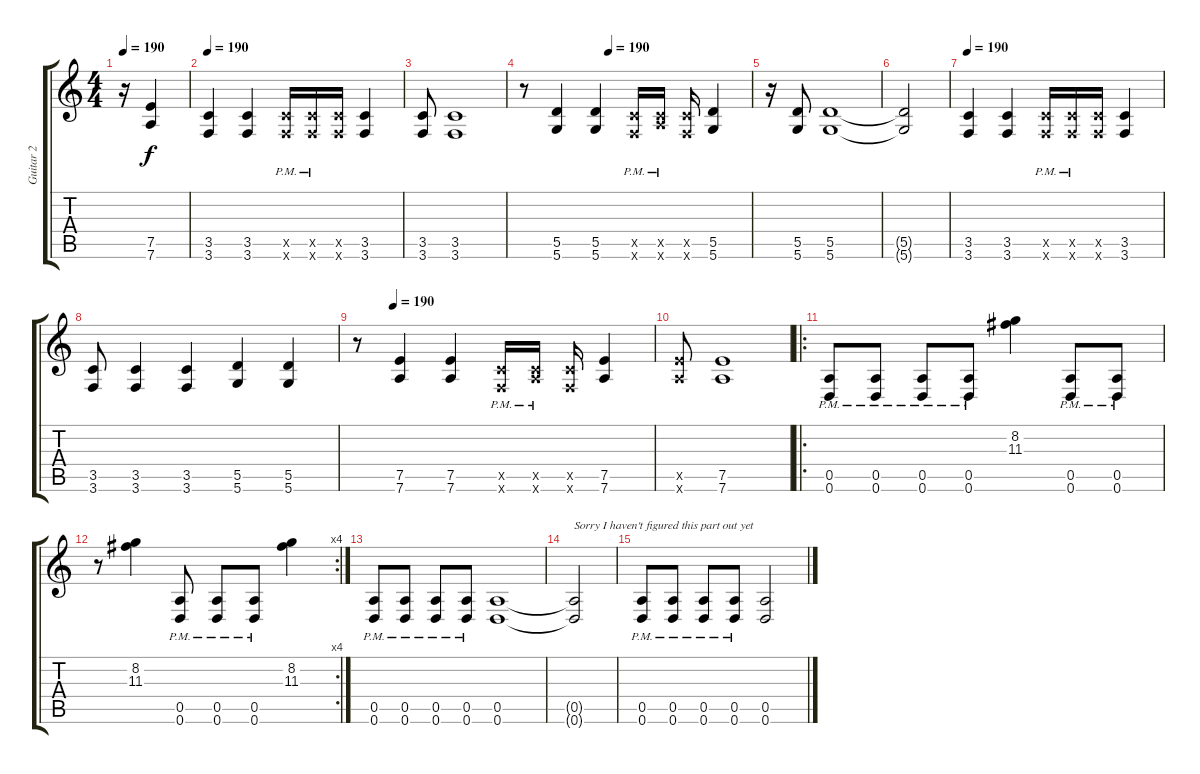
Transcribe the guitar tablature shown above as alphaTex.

\track ("Guitar 2" "Guitar 2") {instrument distortionguitar}
\staff {score tabs}
\tuning (E4 B3 G3 D3 A2 D2) {hide}
\ts (4 4)
\tempo 190
\clef g2
\ks c
r.16{dy f} (7.5 7.6).4 |
\tempo 190
(3.5 3.6).4 (3.5 3.6).4 (3.5{pm x} 3.6{pm x}).16 (3.5{pm x} 3.6{pm x}).16 (3.5{x} 3.6{x}).16 (3.5 3.6).4 |
(3.5 3.6).8 (3.5 3.6).1 |
\tempo (190 0.375)
r.8 (5.5 5.6).4 (5.5 5.6).4 (3.5{pm x} 3.6{pm x}).16 (3.5{pm x} 7.6{pm x}).16 (3.5{x} 3.6{x}).16 (5.5 5.6).4 |
r.16 (5.5 5.6).8 (5.5 5.6).1 |
(5.5{t} 5.6{t}).2 |
\tempo 190
(3.5 3.6).4 (3.5 3.6).4 (3.5{pm x} 3.6{pm x}).16 (3.5{pm x} 3.6{pm x}).16 (3.5{x} 3.6{x}).16 (3.5 3.6).4 |
(3.5 3.6).8 (3.5 3.6).4 (3.5 3.6).4 (5.5 5.6).4 (5.5 5.6).4 |
\tempo (190 0.125)
r.8 (7.5 7.6).4 (7.5 7.6).4 (3.5{pm x} 3.6{pm x}).16 (3.5{pm x} 7.6{pm x}).16 (3.5{x} 3.6{x}).16 (7.5 7.6).4 |
(7.5{x} 7.6{x}).8 (7.5 7.6).1 |
\ro
(0.5{pm} 0.6{pm}).8 (0.5{pm} 0.6{pm}).8 (0.5{pm} 0.6{pm}).8 (0.5{pm} 0.6{pm}).8 (8.2 11.3).4 (0.5{pm} 0.6{pm}).8 (0.5{pm} 0.6{pm}).8 |
\rc 4
r.8 (8.2 11.3).4 (0.5{pm} 0.6{pm}).8 (0.5{pm} 0.6{pm}).8 (0.5{pm} 0.6{pm}).8 (8.2 11.3).4 |
(0.5{pm} 0.6{pm}).8 (0.5{pm} 0.6{pm}).8 (0.5{pm} 0.6{pm}).8 (0.5{pm} 0.6{pm}).8 (0.5 0.6).1 |
(0.5{t} 0.6{t}).2{txt "Sorry I haven't figured this part out yet"} |
(0.5{pm} 0.6{pm}).8 (0.5{pm} 0.6{pm}).8 (0.5{pm} 0.6{pm}).8 (0.5{pm} 0.6{pm}).8 (0.5 0.6).2
